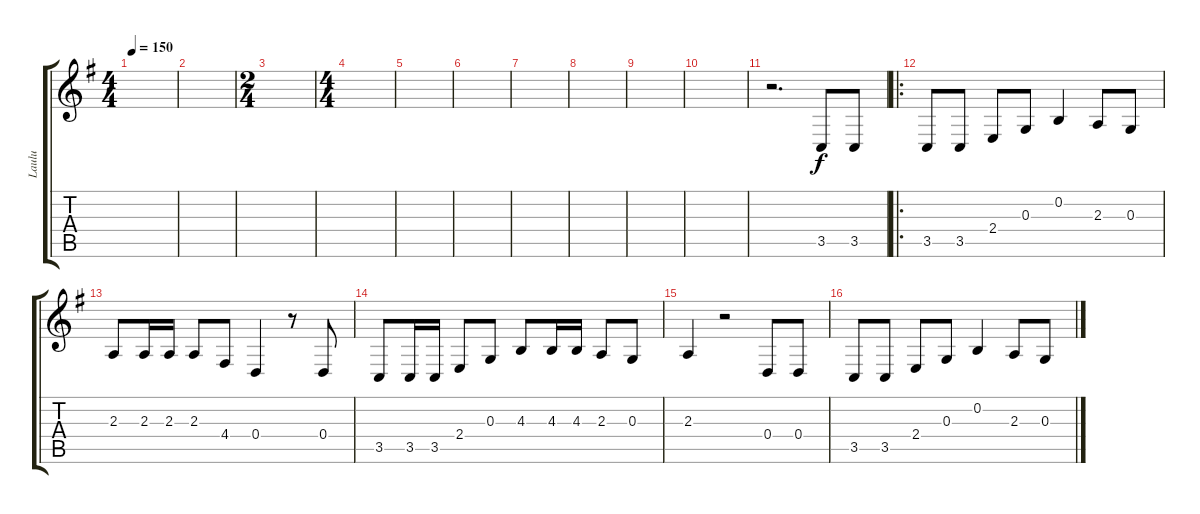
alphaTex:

\track ("Laulu" "Laulu") {instrument lead2sawtooth}
\staff {score tabs}
\tuning (E4 B3 G3 D3 A2 E2) {hide}
\ts (4 4)
\tempo 150
\clef g2
\ks g
|
|
\ts (2 4)
|
\ts (4 4)
|
|
|
|
|
|
|
r.2{d} 3.5.8 3.5.8 |
\ro
3.5.8 3.5.8 2.4.8 0.3.8 0.2.4 2.3.8 0.3.8 |
2.3.8 2.3.16 2.3.16 2.3.8 4.4.8 0.4.4 r.8 0.4.8 |
3.5.8 3.5.16 3.5.16 2.4.8 0.3.8 4.3.8 4.3.16 4.3.16 2.3.8 0.3.8 |
2.3.4 r.2 0.4.8 0.4.8 |
3.5.8 3.5.8 2.4.8 0.3.8 0.2.4 2.3.8 0.3.8
